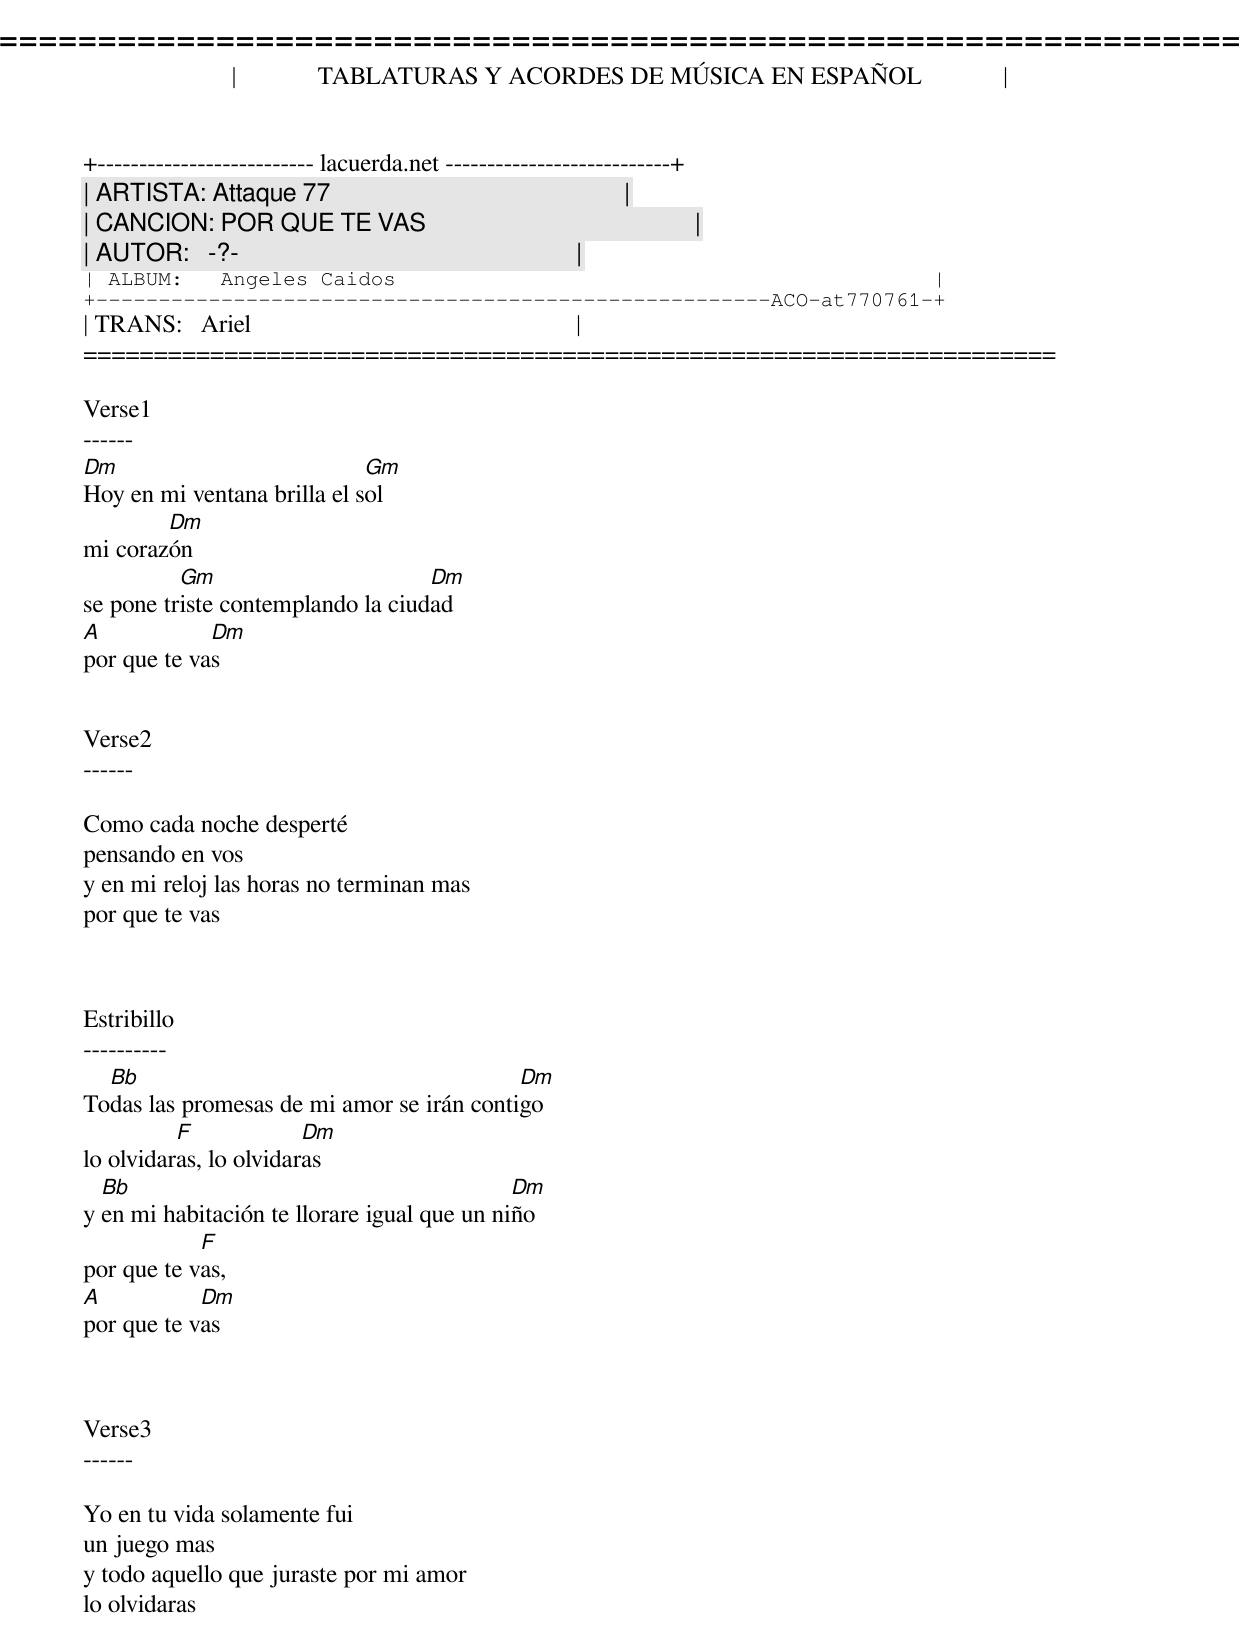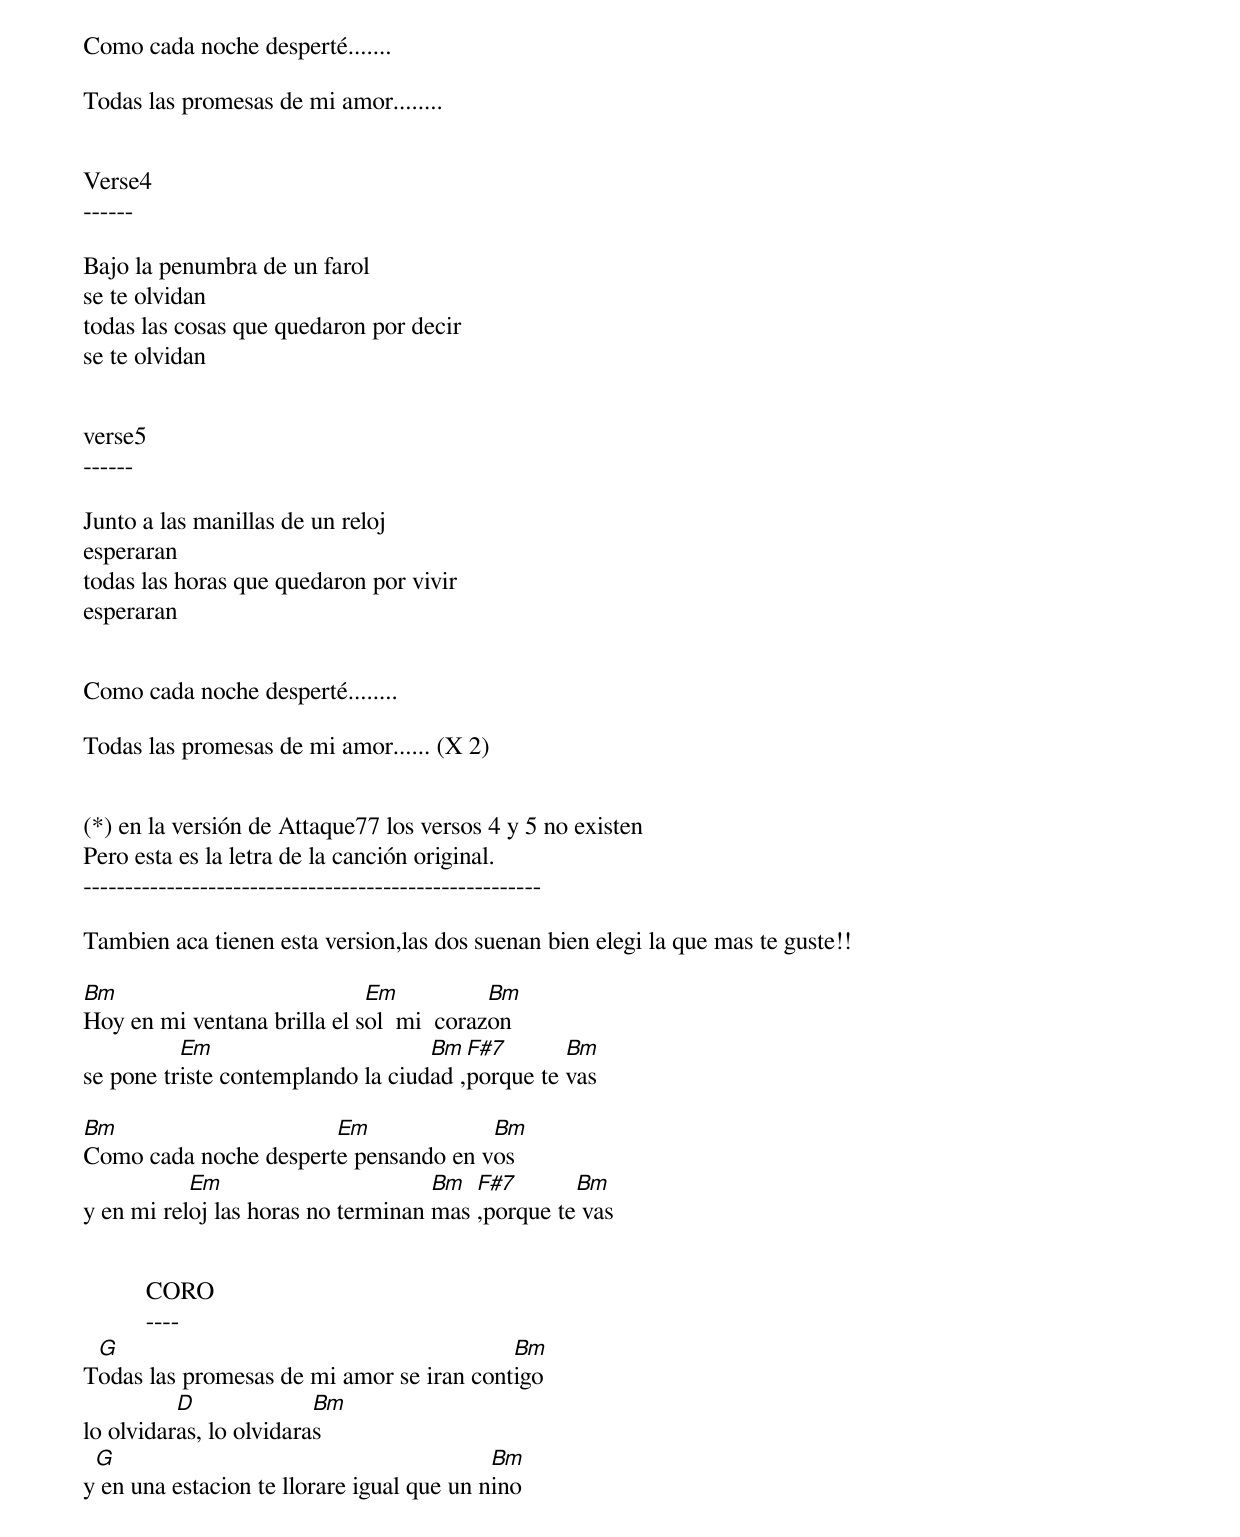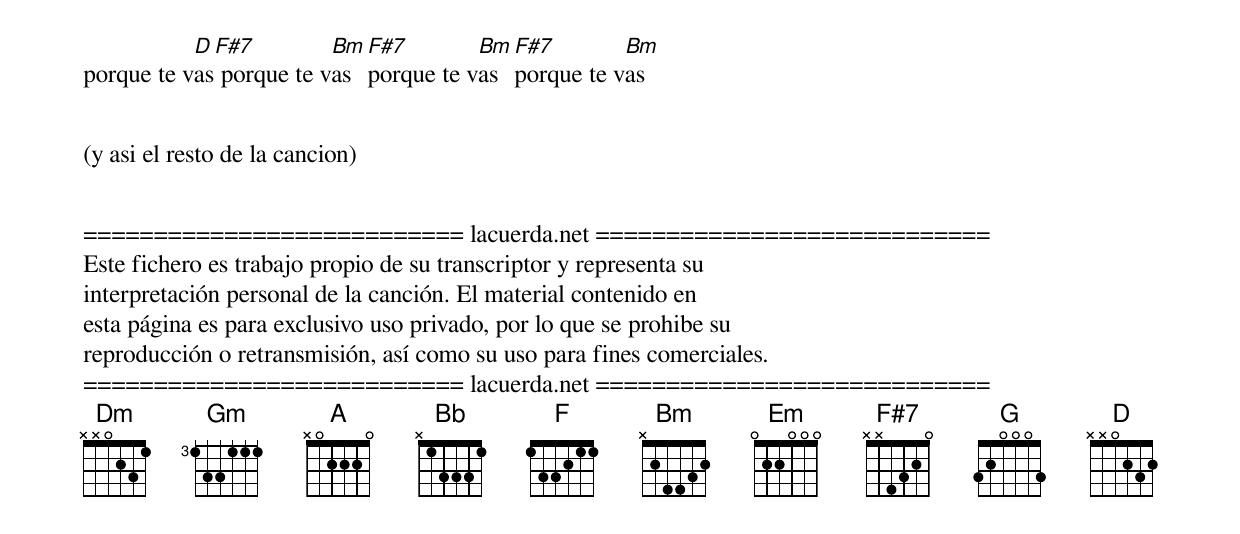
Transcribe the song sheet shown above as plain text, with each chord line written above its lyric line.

=====================================================================
|             TABLATURAS Y ACORDES DE MÚSICA EN ESPAÑOL             |
+-------------------------- lacuerda.net ---------------------------+
| ARTISTA: Attaque 77                                               |
| CANCION: POR QUE TE VAS                                           |
| AUTOR:   -?-                                                      |
| ALBUM:   Angeles Caidos                                           |
+------------------------------------------------------ACO-at770761-+
| TRANS:   Ariel                                                    |
=====================================================================

Verse1
------
Dm                           Gm
Hoy en mi ventana brilla el sol
        Dm
mi corazón
          Gm                       Dm
se pone triste contemplando la ciudad
A            Dm
por que te vas


Verse2
------

Como cada noche desperté
pensando en vos
y en mi reloj las horas no terminan mas
por que te vas



Estribillo
----------
  Bb                                       Dm
Todas las promesas de mi amor se irán contigo
          F             Dm
lo olvidaras, lo olvidaras
  Bb                                         Dm
y en mi habitación te llorare igual que un niño
            F
por que te vas,
A           Dm
por que te vas



Verse3
------

Yo en tu vida solamente fui
un juego mas
y todo aquello que juraste por mi amor
lo olvidaras


Como cada noche desperté.......

Todas las promesas de mi amor........


Verse4
------

Bajo la penumbra de un farol
se te olvidan
todas las cosas que quedaron por decir
se te olvidan


verse5
------

Junto a las manillas de un reloj
esperaran
todas las horas que quedaron por vivir
esperaran


Como cada noche desperté........

Todas las promesas de mi amor...... (X 2)


(*) en la versión de Attaque77 los versos 4 y 5 no existen
Pero esta es la letra de la canción original.
-------------------------------------------------------

Tambien aca tienen esta version,las dos suenan bien elegi la que mas te guste!!

Bm                           Em           Bm
Hoy en mi ventana brilla el sol  mi  corazon
          Em                       Bm  F#7       Bm
se pone triste contemplando la ciudad ,porque te vas

Bm                     Em             Bm
Como cada noche desperte pensando en vos
           Em                       Bm  F#7       Bm
y en mi reloj las horas no terminan mas ,porque te vas


          CORO
          ----
 G                                        Bm
Todas las promesas de mi amor se iran contigo
          D              Bm
lo olvidaras, lo olvidaras
 G                                         Bm
y en una estacion te llorare igual que un nino
           D F#7         Bm F#7        Bm F#7        Bm
porque te vas porque te vas porque te vas porque te vas


(y asi el resto de la cancion)


=========================== lacuerda.net ============================
Este fichero es trabajo propio de su transcriptor y representa su
interpretación personal de la canción. El material contenido en
esta página es para exclusivo uso privado, por lo que se prohibe su
reproducción o retransmisión, así como su uso para fines comerciales.
=========================== lacuerda.net ============================
